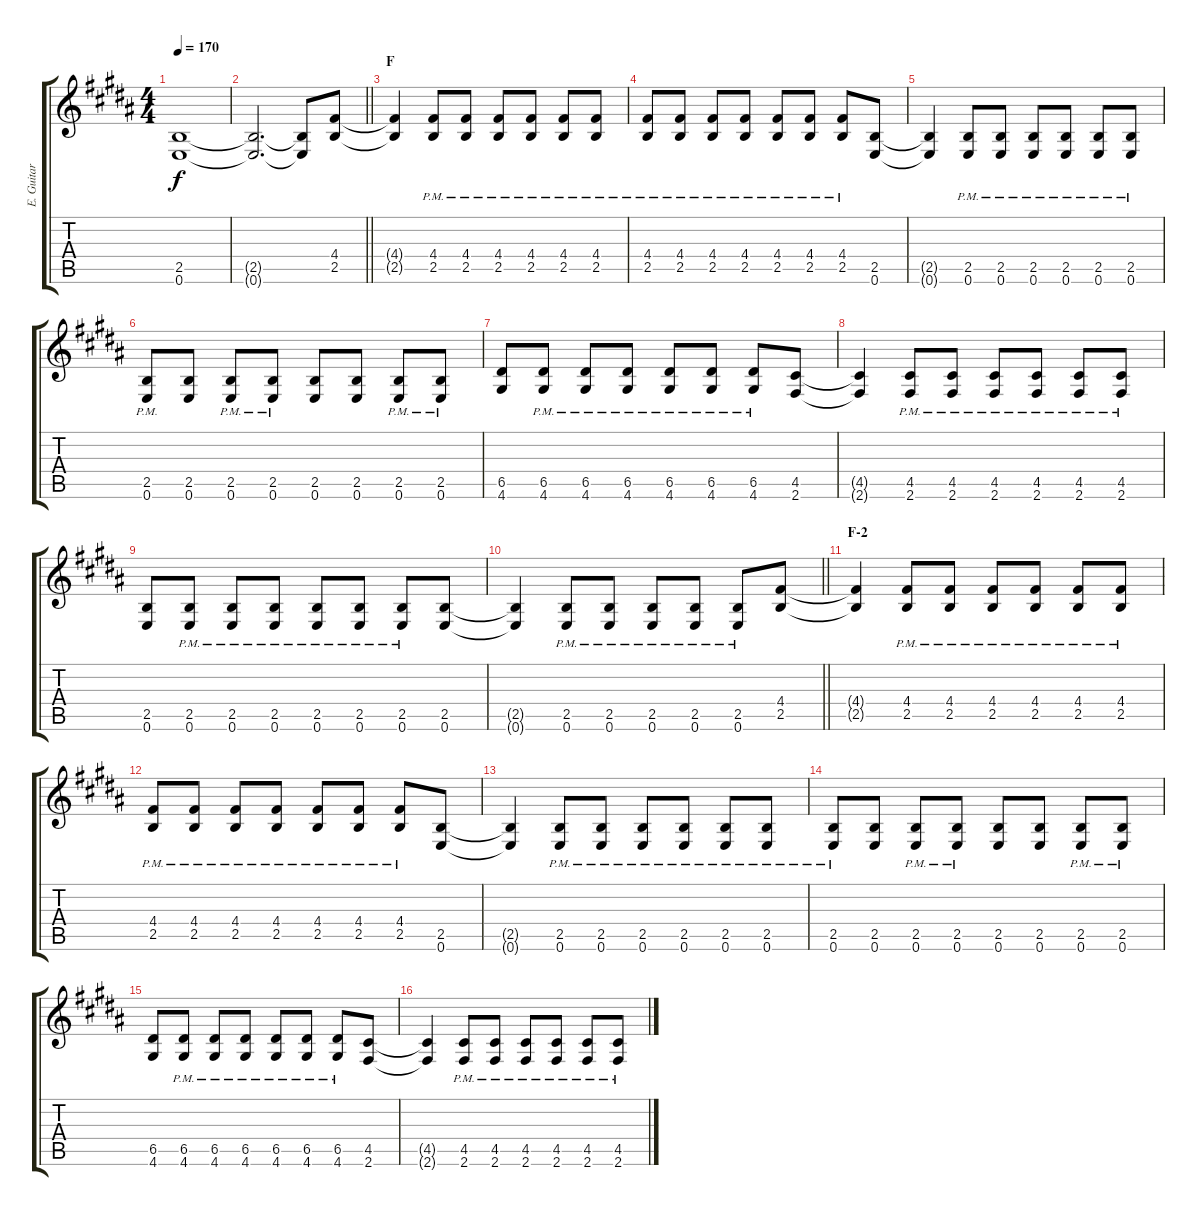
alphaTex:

\track ("E. Guitar II" "E. Guitar ") {instrument overdrivenguitar}
\staff {score tabs}
\tuning (E4 B3 G3 D3 A2 E2) {hide}
\ts (4 4)
\tempo 170
\clef g2
\ks b
(2.5{t} 0.6{t}).1{dy f} |
\barLineRight lightlight
(2.5{t} 0.6{t}).2{d} (2.5{t} 0.6{t}).8 (4.4 2.5).8 |
\section ("" "F")
(4.4{t} 2.5{t}).4 (4.4{pm} 2.5{pm}).8 (4.4{pm} 2.5{pm}).8 (4.4{pm} 2.5{pm}).8 (4.4{pm} 2.5{pm}).8 (4.4{pm} 2.5{pm}).8 (4.4{pm} 2.5{pm}).8 |
(4.4{pm} 2.5{pm}).8 (4.4{pm} 2.5{pm}).8 (4.4{pm} 2.5{pm}).8 (4.4{pm} 2.5{pm}).8 (4.4{pm} 2.5{pm}).8 (4.4{pm} 2.5{pm}).8 (4.4{pm} 2.5{pm}).8 (2.5 0.6).8 |
(2.5{t} 0.6{t}).4 (2.5{pm} 0.6{pm}).8 (2.5{pm} 0.6{pm}).8 (2.5{pm} 0.6{pm}).8 (2.5{pm} 0.6{pm}).8 (2.5{pm} 0.6{pm}).8 (2.5{pm} 0.6{pm}).8 |
(2.5{pm} 0.6{pm}).8 (2.5 0.6).8 (2.5{pm} 0.6{pm}).8 (2.5{pm} 0.6{pm}).8 (2.5 0.6).8 (2.5 0.6).8 (2.5{pm} 0.6{pm}).8 (2.5{pm} 0.6{pm}).8 |
(6.5 4.6).8 (6.5{pm} 4.6{pm}).8 (6.5{pm} 4.6{pm}).8 (6.5{pm} 4.6{pm}).8 (6.5{pm} 4.6{pm}).8 (6.5{pm} 4.6{pm}).8 (6.5{pm} 4.6{pm}).8 (4.5 2.6).8 |
(4.5{t} 2.6{t}).4 (4.5{pm} 2.6{pm}).8 (4.5{pm} 2.6{pm}).8 (4.5{pm} 2.6{pm}).8 (4.5{pm} 2.6{pm}).8 (4.5{pm} 2.6{pm}).8 (4.5{pm} 2.6{pm}).8 |
(2.5 0.6).8 (2.5{pm} 0.6{pm}).8 (2.5{pm} 0.6{pm}).8 (2.5{pm} 0.6{pm}).8 (2.5{pm} 0.6{pm}).8 (2.5{pm} 0.6{pm}).8 (2.5{pm} 0.6{pm}).8 (2.5 0.6).8 |
\barLineRight lightlight
(2.5{t} 0.6{t}).4 (2.5{pm} 0.6{pm}).8 (2.5{pm} 0.6{pm}).8 (2.5{pm} 0.6{pm}).8 (2.5{pm} 0.6{pm}).8 (2.5{pm} 0.6{pm}).8 (4.4 2.5).8 |
\section ("" "F-2")
(4.4{t} 2.5{t}).4 (4.4{pm} 2.5{pm}).8 (4.4{pm} 2.5{pm}).8 (4.4{pm} 2.5{pm}).8 (4.4{pm} 2.5{pm}).8 (4.4{pm} 2.5{pm}).8 (4.4{pm} 2.5{pm}).8 |
(4.4{pm} 2.5{pm}).8 (4.4{pm} 2.5{pm}).8 (4.4{pm} 2.5{pm}).8 (4.4{pm} 2.5{pm}).8 (4.4{pm} 2.5{pm}).8 (4.4{pm} 2.5{pm}).8 (4.4{pm} 2.5{pm}).8 (2.5 0.6).8 |
(2.5{t} 0.6{t}).4 (2.5{pm} 0.6{pm}).8 (2.5{pm} 0.6{pm}).8 (2.5{pm} 0.6{pm}).8 (2.5{pm} 0.6{pm}).8 (2.5{pm} 0.6{pm}).8 (2.5{pm} 0.6{pm}).8 |
(2.5{pm} 0.6{pm}).8 (2.5 0.6).8 (2.5{pm} 0.6{pm}).8 (2.5{pm} 0.6{pm}).8 (2.5 0.6).8 (2.5 0.6).8 (2.5{pm} 0.6{pm}).8 (2.5{pm} 0.6{pm}).8 |
(6.5 4.6).8 (6.5{pm} 4.6{pm}).8 (6.5{pm} 4.6{pm}).8 (6.5{pm} 4.6{pm}).8 (6.5{pm} 4.6{pm}).8 (6.5{pm} 4.6{pm}).8 (6.5{pm} 4.6{pm}).8 (4.5 2.6).8 |
(4.5{t} 2.6{t}).4 (4.5{pm} 2.6{pm}).8 (4.5{pm} 2.6{pm}).8 (4.5{pm} 2.6{pm}).8 (4.5{pm} 2.6{pm}).8 (4.5{pm} 2.6{pm}).8 (4.5{pm} 2.6{pm}).8
